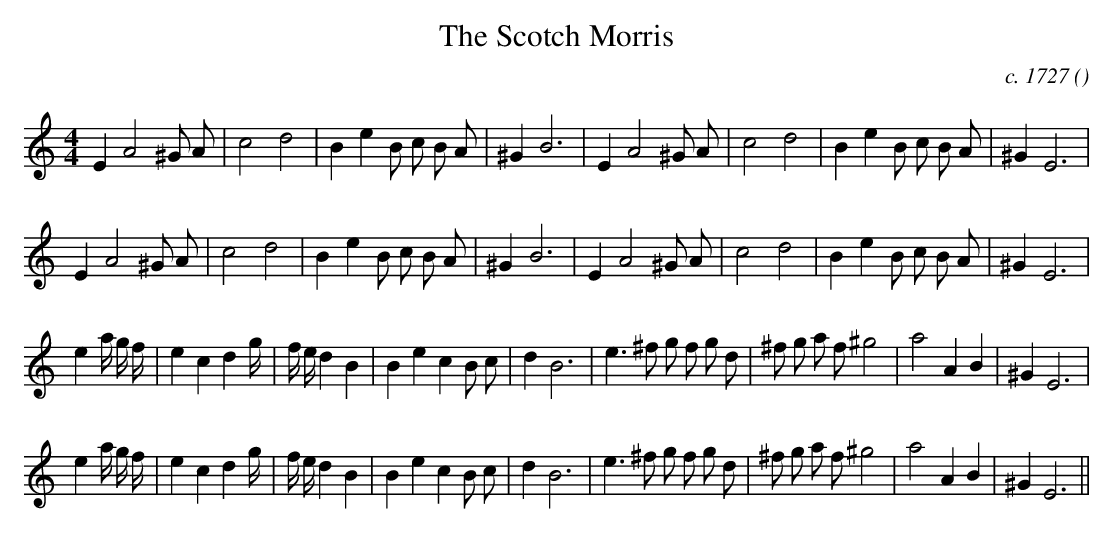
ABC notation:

X:1
T: The Scotch Morris
C:c. 1727
O:
M:4/4
K:Am
K:Am
M:4/4
L:1/16
E4 A8 ^G2 A2 |c8 d8 |B4 e4 B2 c2 B2 A2 |^G4 B12 |E4 A8 ^G2 A2 |c8 d8 |B4 e4 B2 c2 B2 A2 |^G4 E12 |
E4 A8 ^G2 A2 |c8 d8 |B4 e4 B2 c2 B2 A2 |^G4 B12 |E4 A8 ^G2 A2 |c8 d8 |B4 e4 B2 c2 B2 A2 |^G4 E12 |
e4 a4/3 g4/3 f4/3 |e4 c4 d4 g4/3 |f4/3 e4/3 d4 B4 |B4 e4 c4 B2 c2 |d4 B12 |e6 ^f2 g2 f2 g2 d2 |^f2 g2 a2 f2 ^g8 |a8 A4 B4 |^G4 E12 |
e4 a4/3 g4/3 f4/3 |e4 c4 d4 g4/3 |f4/3 e4/3 d4 B4 |B4 e4 c4 B2 c2 |d4 B12 |e6 ^f2 g2 f2 g2 d2 |^f2 g2 a2 f2 ^g8 |a8 A4 B4 |^G4 E12 ||
